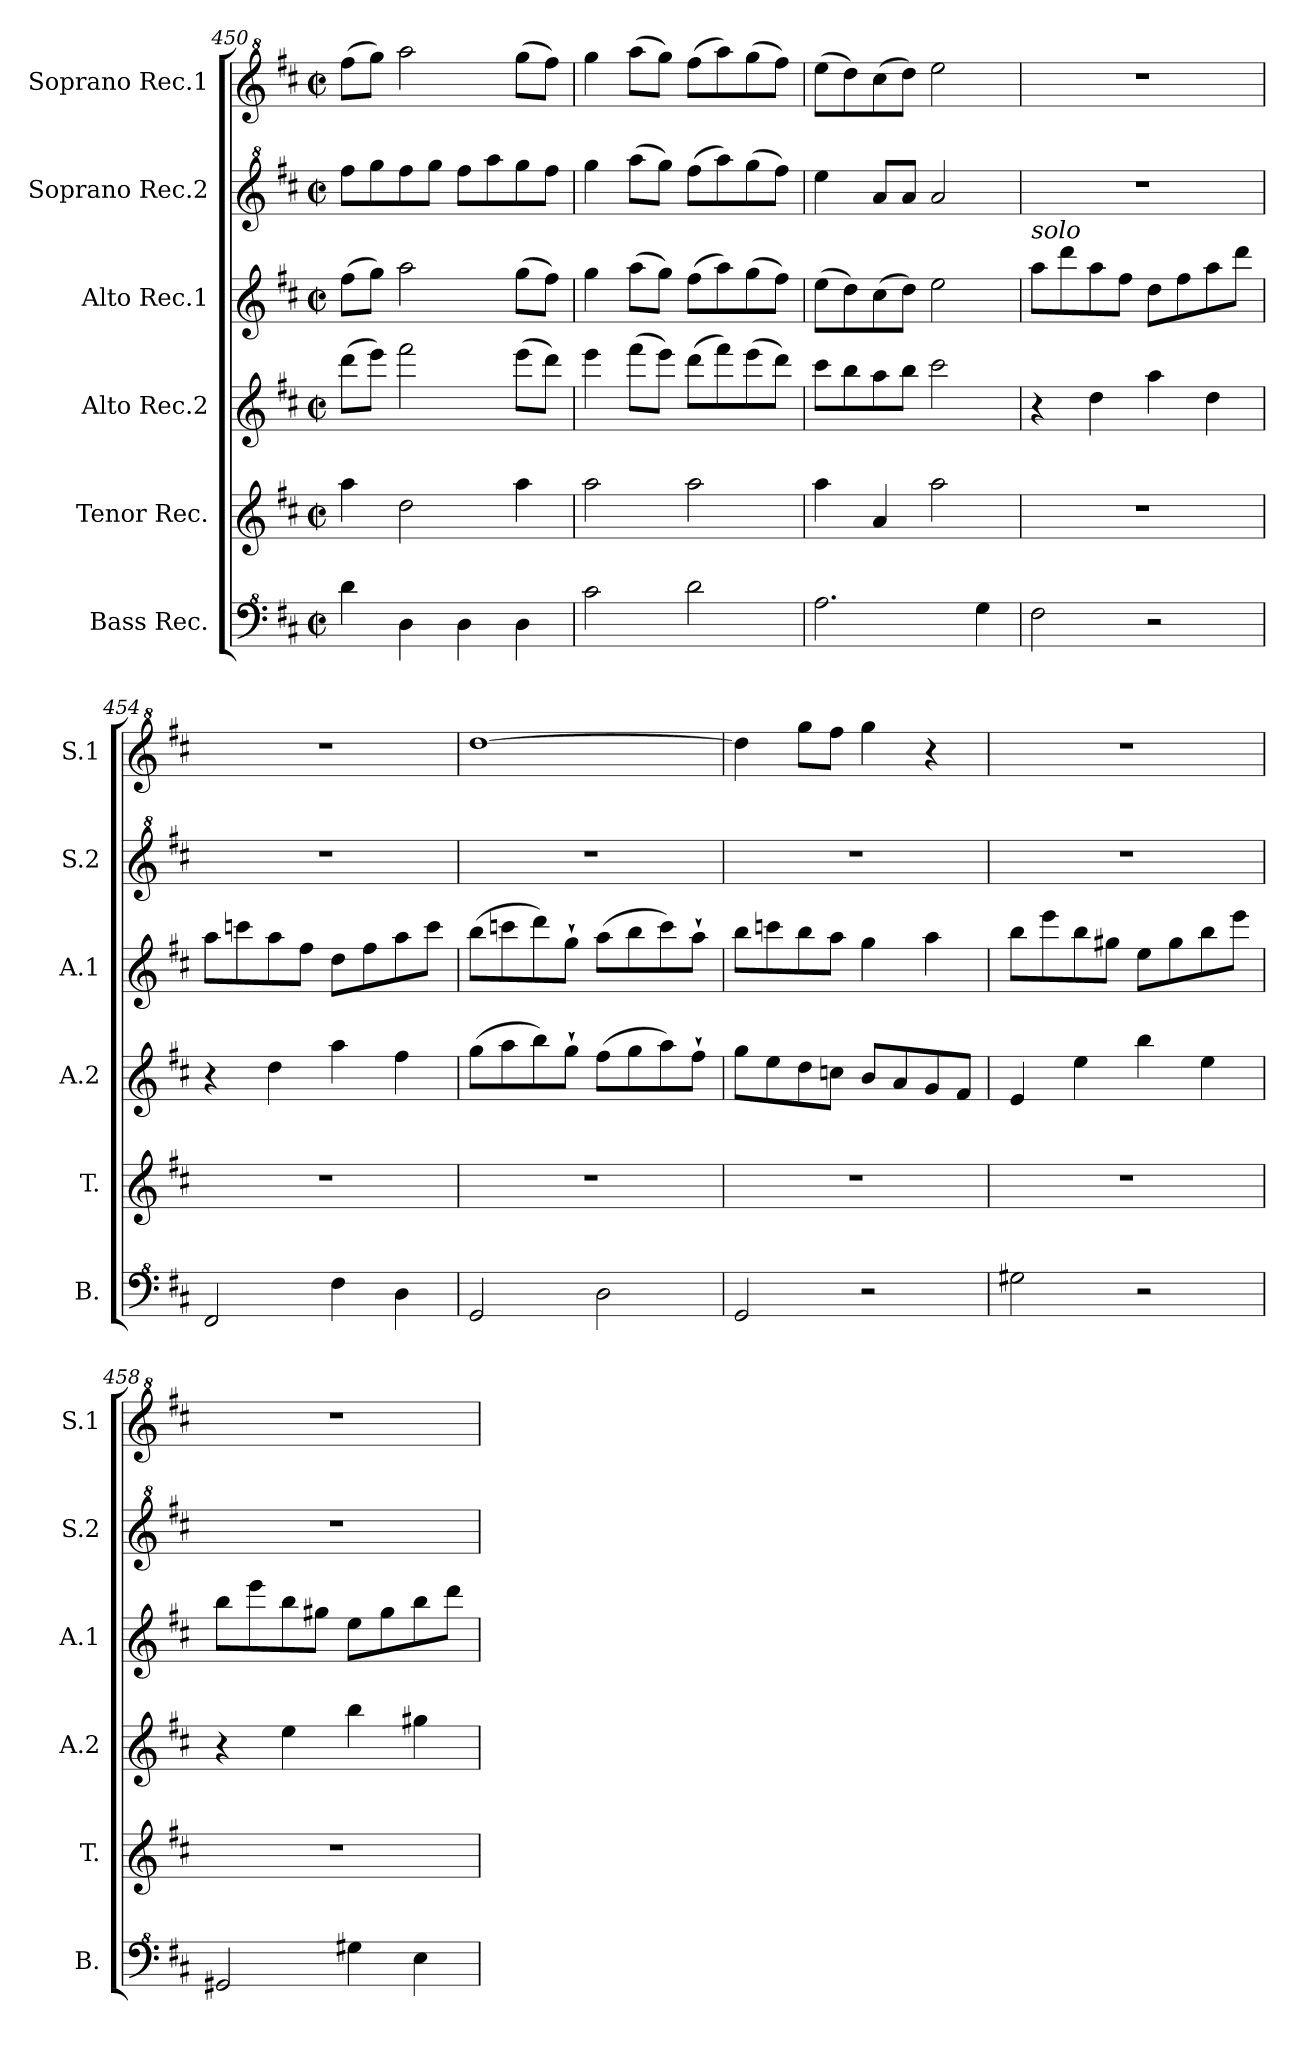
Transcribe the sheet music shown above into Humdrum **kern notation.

**kern	**kern	**kern	**kern	**kern	**kern
*part6	*part5	*part4	*part3	*part2	*part1
*staff6	*staff5	*staff4	*staff3	*staff2	*staff1
*I"Bass Rec.	*I"Tenor Rec.	*I"Alto Rec.2	*I"Alto Rec.1	*I"Soprano Rec.2	*I"Soprano Rec.1
*I'B.	*I'T.	*I'A.2	*I'A.1	*I'S.2	*I'S.1
*clefF^4	*clefG2	*clefG2	*clefG2	*clefG^2	*clefG^2
*k[f#c#]	*k[f#c#]	*k[f#c#]	*k[f#c#]	*k[f#c#]	*k[f#c#]
*D:	*D:	*D:	*D:	*D:	*D:
*M2/2	*M2/2	*M2/2	*M2/2	*M2/2	*M2/2
*met(c|)	*met(c|)	*met(c|)	*met(c|)	*met(c|)	*met(c|)
=450	=450	=450	=450	=450	=450
4dd\	4aa\	(>8ddd\L	(>8ff#\L	8fff#\L	(>8fff#\L
.	.	8eee\J)	8gg\J)	8ggg\	8ggg\J)
4d\	2dd\	2fff#\	2aa\	8fff#\	2aaa\
.	.	.	.	8ggg\J	.
4d\	.	.	.	8fff#\L	.
.	.	.	.	8aaa\	.
4d\	4aa\	(>8eee\L	(>8gg\L	8ggg\	(>8ggg\L
.	.	8ddd\J)	8ff#\J)	8fff#\J	8fff#\J)
=451	=451	=451	=451	=451	=451
2cc#\	2aa\	4eee\	4gg\	4ggg\	4ggg\
.	.	(>8fff#\L	(>8aa\L	(>8aaa\L	(>8aaa\L
.	.	8eee\J)	8gg\J)	8ggg\J)	8ggg\J)
2dd\	2aa\	(>8ddd\L	(>8ff#\L	(>8fff#\L	(>8fff#\L
.	.	8fff#\)	8aa\)	8aaa\)	8aaa\)
.	.	(>8eee\	(>8gg\	(>8ggg\	(>8ggg\
.	.	8ddd\J)	8ff#\J)	8fff#\J)	8fff#\J)
=452	=452	=452	=452	=452	=452
2.a\	4aa\	8ccc#\L	(>8ee\L	4eee\	(>8eee\L
.	.	8bb\	8dd\)	.	8ddd\)
.	4a/	8aa\	(>8cc#\	8aa/L	(>8ccc#\
.	.	8bb\J	8dd\J)	8aa/J	8ddd\J)
.	2aa\	2ccc#\	2ee\	2aa/	2eee\
4g\	.	.	.	.	.
!!LO:LB:g=z
=453	=453	=453	=453	=453	=453
!	!	!	!LO:TX:a:i:t=solo	!	!
2f#\	1r	4r	8aa\L	1r	1r
.	.	.	8ddd\	.	.
.	.	4dd\	8aa\	.	.
.	.	.	8ff#\J	.	.
2r	.	4aa\	8dd\L	.	.
.	.	.	8ff#\	.	.
.	.	4dd\	8aa\	.	.
.	.	.	8ddd\J	.	.
=454	=454	=454	=454	=454	=454
2F#/	1r	4r	8aa\L	1r	1r
.	.	.	8cccn\	.	.
.	.	4dd\	8aa\	.	.
.	.	.	8ff#\J	.	.
4f#\	.	4aa\	8dd\L	.	.
.	.	.	8ff#\	.	.
4d\	.	4ff#\	8aa\	.	.
.	.	.	8ccc\J	.	.
=455	=455	=455	=455	=455	=455
2G/	1r	(>8gg\L	(>8bb\L	1r	[1ddd
.	.	8aa\	8cccn\	.	.
.	.	8bb\)	8ddd\)	.	.
.	.	8gg`\J	8gg`\J	.	.
2d\	.	(>8ff#\L	(>8aa\L	.	.
.	.	8gg\	8bb\	.	.
.	.	8aa\)	8ccc\)	.	.
.	.	8ff#`\J	8aa`\J	.	.
=456	=456	=456	=456	=456	=456
2G/	1r	8gg\L	8bb\L	1r	4ddd\]
.	.	8ee\	8cccn\	.	.
.	.	8dd\	8bb\	.	8ggg\L
.	.	8ccn\J	8aa\J	.	8fff#\J
2r	.	8b/L	4gg\	.	4ggg\
.	.	8a/	.	.	.
.	.	8g/	4aa\	.	4r
.	.	8f#/J	.	.	.
=457	=457	=457	=457	=457	=457
2g#X\	1r	4e/	8bb\L	1r	1r
.	.	.	8eee\	.	.
.	.	4ee\	8bb\	.	.
.	.	.	8gg#X\J	.	.
2r	.	4bb\	8ee\L	.	.
.	.	.	8gg#\	.	.
.	.	4ee\	8bb\	.	.
.	.	.	8eee\J	.	.
=458	=458	=458	=458	=458	=458
2G#X/	1r	4r	8bb\L	1r	1r
.	.	.	8eee\	.	.
.	.	4ee\	8bb\	.	.
.	.	.	8gg#X\J	.	.
4g#X\	.	4bb\	8ee\L	.	.
.	.	.	8gg#\	.	.
4e\	.	4gg#X\	8bb\	.	.
.	.	.	8ddd\J	.	.
=	=	=	=	=	=
*-	*-	*-	*-	*-	*-
